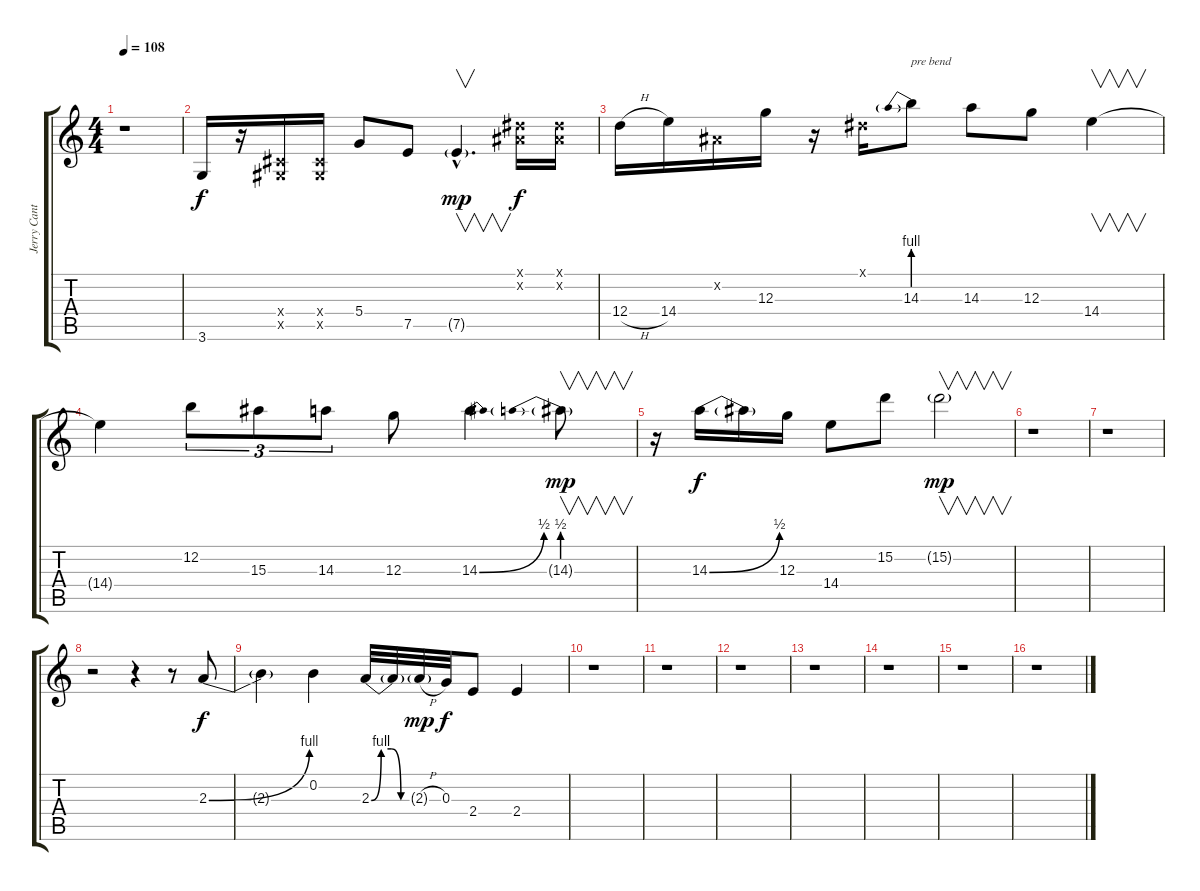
\track ("Jerry Cantrell- Solo 2" "Jerry Cant") {instrument distortionguitar}
\staff {score tabs}
\tuning (E4 B3 G3 D3 A2 E2) {hide}
\ts (4 4)
\tempo 108
\clef g2
\ks c
r.1{dy f} |
3.6.16 r.16 (-1.4{x} -1.5{x}).16 (-1.4{x} -1.5{x}).16 5.4.8 7.5.8 7.5{g hac}.4{v d dy mp} (-1.1{x} -1.2{x}).16{dy f} (-1.1{x} -1.2{x}).16 |
12.4{h}.16 14.4.16 -1.2{x}.16 12.3.16 r.16 -1.1{x}.16 14.3{be (prebend 0 4 60 4)}.8{txt "pre bend"} 14.3.8 12.3.8 14.4.4{v} |
14.4{t}.4 12.2.8{tu (3 2)} 15.3.8{tu (3 2)} 14.3.8{tu (3 2)} 12.3.8 14.3{be (bend 0 0 60 2)}.4 14.3{be (prebend 0 2 60 2) g}.8{v dy mp} |
r.16 14.3{be (bend 0 0 60 2)}.16{dy f} 14.3{t}.16 12.3.16 14.4.8 15.2.8 15.2{g}.2{v dy mp} |
r.1 |
r.1 |
r.2 r.4 r.8 2.3{be (bend 0 0 60 4)}.8{dy f} |
2.3{t}.4 0.2.4 2.3{be (custom 0 0 15 4 30 4 45 0 60 0)}.32 2.3{t}.32 2.3{h g}.32{dy mp} 0.3.32{dy f} 2.4.8 2.4.4 |
r.1 |
r.1 |
r.1 |
r.1 |
r.1 |
r.1 |
r.1
